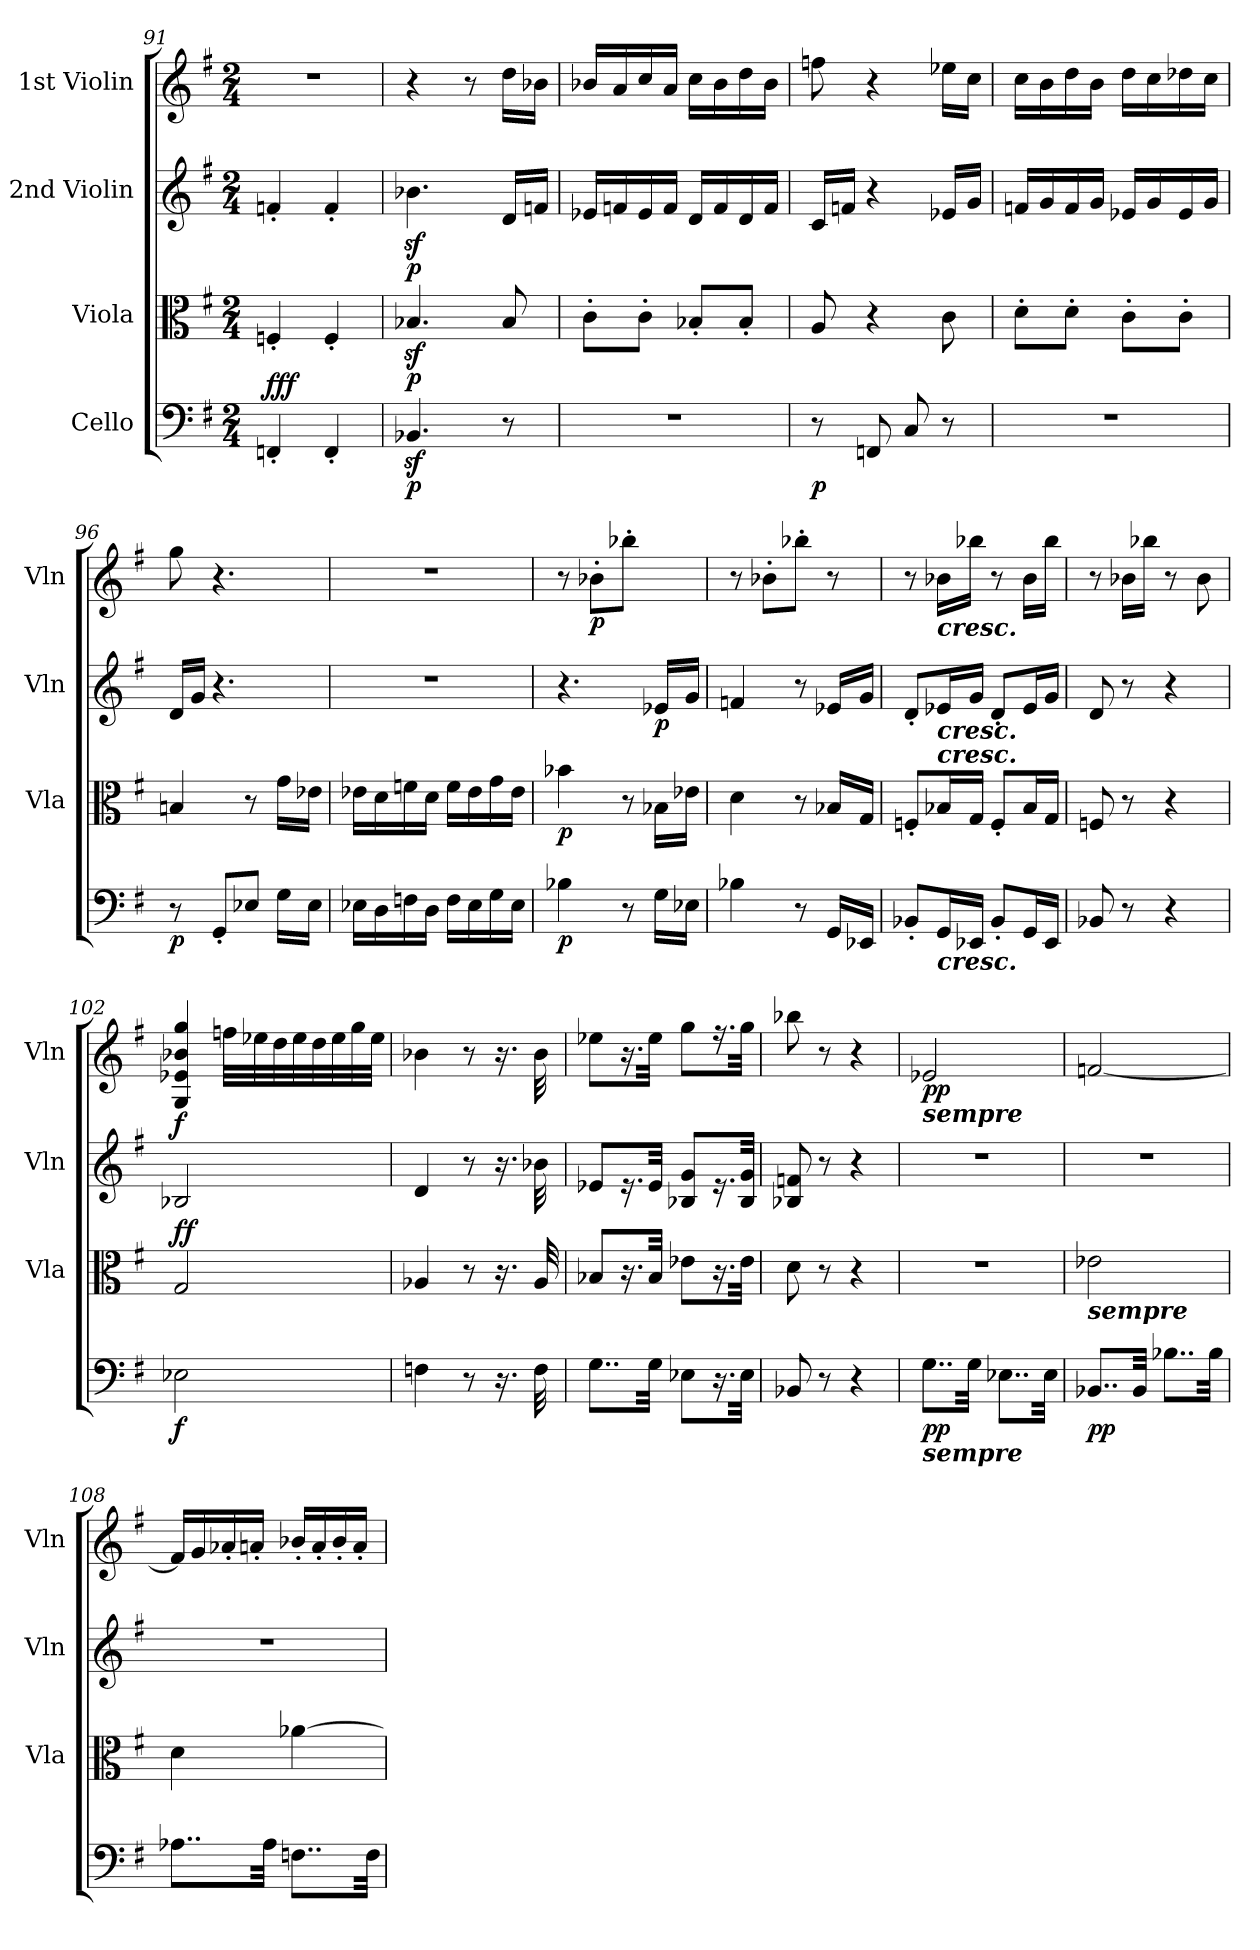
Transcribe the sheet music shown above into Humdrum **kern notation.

**kern	**dynam	**kern	**dynam	**kern	**dynam	**kern	**dynam
*part4	*part4	*part3	*part3	*part2	*part2	*part1	*part1
*staff4	*staff4	*staff3	*staff3	*staff2	*staff2	*staff1	*staff1
*I"Cello	*	*I"Viola	*	*I"2nd Violin	*	*I"1st Violin	*
*	*	*I'Vla	*	*I'Vln	*	*I'Vln	*
*clefF4	*	*clefC3	*	*clefG2	*	*clefG2	*
*k[f#]	*	*k[f#]	*	*k[f#]	*	*k[f#]	*
*G:	*	*G:	*	*G:	*	*G:	*
*M2/4	*	*M2/4	*	*M2/4	*	*M2/4	*
=91	=91	=91	=91	=91	=91	=91	=91
!	!LO:DY:b	!	!	!	!	!	!
!	!LO:DY:n=1:a	!	!	!	!	!	!
!	!LO:DY:n=2:a	!	!	!	!	!	!
4FFn'/	f f f	4Fn'/	.	4fn'/	.	2r	.
4FF'/	.	4F'/	.	4f'/	.	.	.
=92	=92	=92	=92	=92	=92	=92	=92
!	!LO:DY:b	!	!LO:DY:b	!	!LO:DY:b	!	!
4.BB-Xz</	p	4.B-Xz</	p	4.b-Xz<\	p	4r	.
.	.	.	.	.	.	8r	.
8r	.	8B-/	.	16d/LL	.	16dd\LL	.
.	.	.	.	16fn/JJ	.	16b-X\JJ	.
=93	=93	=93	=93	=93	=93	=93	=93
2r	.	8c'\L	.	16e-X/LL	.	16b-X/LL	.
.	.	.	.	16fn/	.	16a/	.
.	.	8c'\J	.	16e-/	.	16cc/	.
.	.	.	.	16f/JJ	.	16a/JJ	.
.	.	8B-X'/L	.	16d/LL	.	16cc\LL	.
.	.	.	.	16f/	.	16b-\	.
.	.	8B-'/J	.	16d/	.	16dd\	.
.	.	.	.	16f/JJ	.	16b-\JJ	.
!!LO:PB:g=z
=94	=94	=94	=94	=94	=94	=94	=94
!	!LO:DY:b	!	!	!	!	!	!
8r	p	8A/	.	16c/LL	.	8ffn\	.
.	.	.	.	16fn/JJ	.	.	.
8FFn/	.	4r	.	4r	.	4r	.
8C/	.	.	.	.	.	.	.
8r	.	8c\	.	16e-X/LL	.	16ee-X\LL	.
.	.	.	.	16g/JJ	.	16cc\JJ	.
=95	=95	=95	=95	=95	=95	=95	=95
2r	.	8d'\L	.	16fn/LL	.	16cc\LL	.
.	.	.	.	16g/	.	16b\	.
.	.	8d'\J	.	16f/	.	16dd\	.
.	.	.	.	16g/JJ	.	16b\JJ	.
.	.	8c'\L	.	16e-X/LL	.	16dd\LL	.
.	.	.	.	16g/	.	16cc\	.
.	.	8c'\J	.	16e-/	.	16dd-X\	.
.	.	.	.	16g/JJ	.	16cc\JJ	.
=96	=96	=96	=96	=96	=96	=96	=96
!	!LO:DY:b	!	!	!	!	!	!
8r	p	4Bn/	.	16d/LL	.	8gg\	.
.	.	.	.	16g/JJ	.	.	.
8GG'/L	.	.	.	4.r	.	4.r	.
8E-X/J	.	8r	.	.	.	.	.
16G\LL	.	16g\LL	.	.	.	.	.
16E-\JJ	.	16e-X\JJ	.	.	.	.	.
=97	=97	=97	=97	=97	=97	=97	=97
16E-X\LL	.	16e-X\LL	.	2r	.	2r	.
16D\	.	16d\	.	.	.	.	.
16Fn\	.	16fn\	.	.	.	.	.
16D\JJ	.	16d\JJ	.	.	.	.	.
16F\LL	.	16f\LL	.	.	.	.	.
16E-\	.	16e-\	.	.	.	.	.
16G\	.	16g\	.	.	.	.	.
16E-\JJ	.	16e-\JJ	.	.	.	.	.
!!LO:LB:g=z
=98	=98	=98	=98	=98	=98	=98	=98
!	!LO:DY:b	!	!LO:DY:b	!	!	!	!
4B-X\	p	4b-X\	p	4.r	.	8r	.
!	!	!	!	!	!	!	!LO:DY:b
.	.	.	.	.	.	8b-X'\L	p
8r	.	8r	.	.	.	8bb-X'\J	.
!	!	!	!	!	!LO:DY:b	!	!
16G\LL	.	16B-X\LL	.	16e-X/LL	p	8ryy	.
16E-X\JJ	.	16e-X\JJ	.	16g/JJ	.	.	.
!!LO:PB:g=z
=99	=99	=99	=99	=99	=99	=99	=99
4B-X\	.	4d\	.	4fn/	.	8r	.
.	.	.	.	.	.	8b-X'\L	.
8r	.	8r	.	8r	.	8bb-X'\J	.
16GG/LL	.	16B-X/LL	.	16e-X/LL	.	8r	.
16EE-X/JJ	.	16G/JJ	.	16g/JJ	.	.	.
=100	=100	=100	=100	=100	=100	=100	=100
8BB-X'/L	.	8Fn'/L	.	8d'/L	.	8r	.
!	!	!	!	!	!	!LO:TX:b:Bi:t=cresc.	!
!	!	!	!	!LO:TX:b:Bi:t=cresc.	!	!	!
!	!	!LO:TX:a:Bi:t=cresc.	!	!	!	!	!
!LO:TX:b:Bi:t=cresc.	!	!	!	!	!	!	!
16GG/L	.	16B-X/L	.	16e-X/L	.	16b-X\LL	.
16EE-X/JJ	.	16G/JJ	.	16g/JJ	.	16bb-X\JJ	.
8BB-'/L	.	8F'/L	.	8d'/L	.	8r	.
16GG/L	.	16B-/L	.	16e-/L	.	16b-\LL	.
16EE-/JJ	.	16G/JJ	.	16g/JJ	.	16bb-\JJ	.
=101	=101	=101	=101	=101	=101	=101	=101
8BB-X/	.	8Fn/	.	8d/	.	8r	.
8r	.	8r	.	8r	.	16b-X\LL	.
.	.	.	.	.	.	16bb-X\JJ	.
4r	.	4r	.	4r	.	8r	.
.	.	.	.	.	.	8b-\	.
=102	=102	=102	=102	=102	=102	=102	=102
!	!LO:DY:b	!	!LO:DY:b	!	!	!	!
!	!	!	!LO:DY:n=1:a	!	!LO:DY:a	!	!
2E-X\	f	2G/	f f	2B-X/	f	4G/ 4e-X/ 4b-X/ 4gg/	.
.	.	.	.	.	.	32ffn\LLL	.
.	.	.	.	.	.	32ee-X\	.
.	.	.	.	.	.	32dd\	.
.	.	.	.	.	.	32ee-\	.
.	.	.	.	.	.	32dd\	.
.	.	.	.	.	.	32ee-\	.
.	.	.	.	.	.	32gg\	.
.	.	.	.	.	.	32ee-\JJJ	.
=103	=103	=103	=103	=103	=103	=103	=103
4Fn\	.	4A-X/	.	4d/	.	4b-X\	.
8r	.	8r	.	8r	.	8r	.
16.r	.	16.r	.	16.r	.	16.r	.
32F\	.	32A-/	.	32b-X\	.	32b-\	.
!!LO:LB:g=z
=104	=104	=104	=104	=104	=104	=104	=104
8..G\L	.	8B-X/L	.	8e-X/L	.	8ee-X\L	.
.	.	16.r	.	16.r	.	16.r	.
32G\Jkk	.	32B-/Jkk	.	32e-/Jkk	.	32ee-\Jkk	.
8E-X\L	.	8e-X\L	.	8B-X/ 8g/L	.	8gg\L	.
16.r	.	16.r	.	16.r	.	16.r	.
32E-\Jkk	.	32e-\Jkk	.	32B-/ 32g/Jkk	.	32gg\Jkk	.
=105	=105	=105	=105	=105	=105	=105	=105
8BB-X/	.	8d\	.	8B-X/ 8fn/	.	8bb-X\	.
8r	.	8r	.	8r	.	8r	.
4r	.	4r	.	4r	.	4r	.
=106	=106	=106	=106	=106	=106	=106	=106
!	!	!	!	!	!	!LO:TX:b:Bi:t=sempre	!
!LO:TX:b:Bi:t=sempre	!	!	!	!	!	!	!
!	!LO:DY:b	!	!	!	!	!	!LO:DY:b
8..G\L	pp	2r	.	2r	.	2e-X/	pp
32G\Jkk	.	.	.	.	.	.	.
8..E-X\L	.	.	.	.	.	.	.
32E-\Jkk	.	.	.	.	.	.	.
=107	=107	=107	=107	=107	=107	=107	=107
!	!	!LO:TX:b:Bi:t=sempre	!	!	!	!	!
!	!LO:DY:b	!	!	!	!	!	!
8..BB-X/L	pp	2e-X\	.	2r	.	[2fn/	.
32BB-/Jkk	.	.	.	.	.	.	.
8..B-X\L	.	.	.	.	.	.	.
32B-\Jkk	.	.	.	.	.	.	.
=108	=108	=108	=108	=108	=108	=108	=108
8..A-X\L	.	4d\	.	2r	.	16f/LL]	.
.	.	.	.	.	.	16g/	.
.	.	.	.	.	.	16a-X'/	.
.	.	.	.	.	.	16an'/JJ	.
32A-\Jkk	.	.	.	.	.	.	.
8..Fn\L	.	[4a-X\	.	.	.	16b-X'/LL	.
.	.	.	.	.	.	16a'/	.
.	.	.	.	.	.	16b-'/	.
.	.	.	.	.	.	16a'/JJ	.
32F\Jkk	.	.	.	.	.	.	.
=	=	=	=	=	=	=	=
*-	*-	*-	*-	*-	*-	*-	*-
